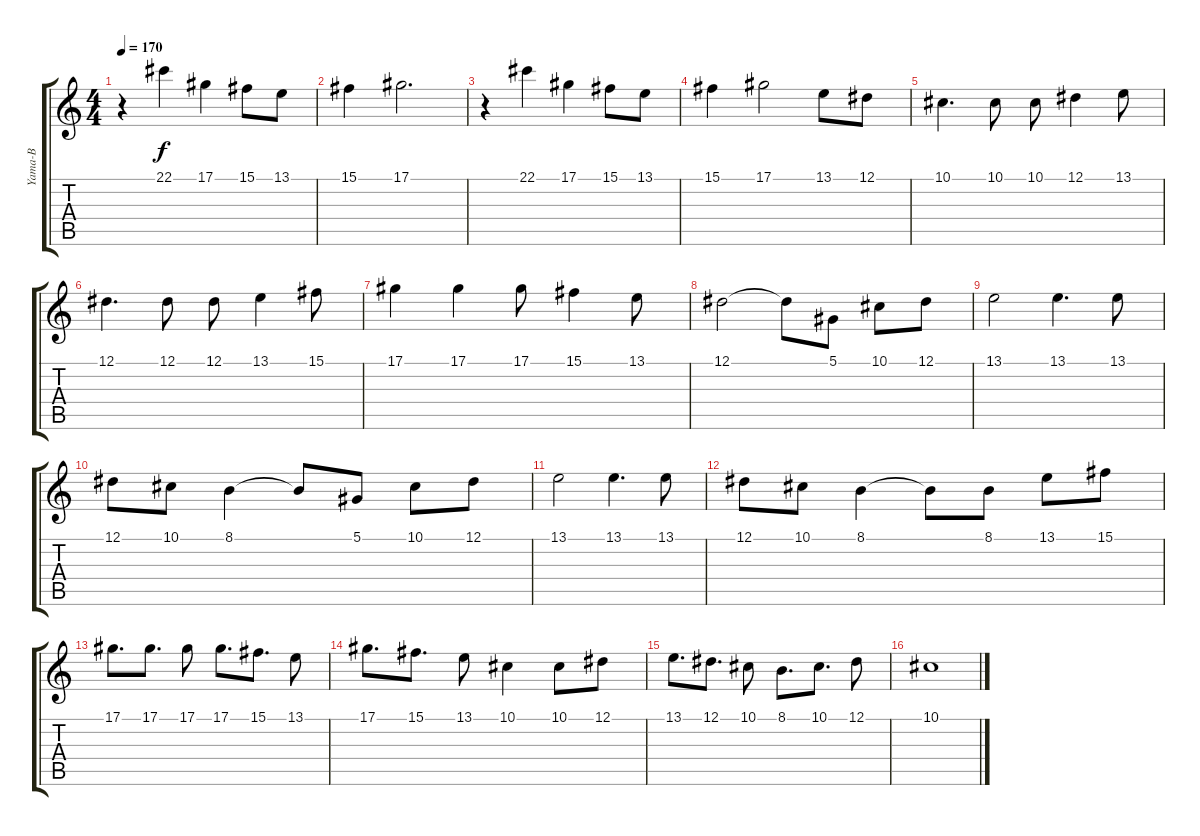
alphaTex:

\track ("Yama-B" "Yama-B") {instrument altosax}
\staff {score tabs}
\tuning (Eb4 Bb3 Gb3 Db3 Ab2 Eb2) {hide}
\ts (4 4)
\tempo 170
\clef g2
\ks c
r.4{dy f} 22.1.4 17.1.4 15.1.8 13.1.8 |
15.1.4 17.1.2{d} |
r.4 22.1.4 17.1.4 15.1.8 13.1.8 |
15.1.4 17.1.2 13.1.8 12.1.8 |
10.1.4{d} 10.1.8 10.1.8 12.1.4 13.1.8 |
12.1.4{d} 12.1.8 12.1.8 13.1.4 15.1.8 |
17.1.4 17.1.4 17.1.8 15.1.4 13.1.8 |
12.1.2 12.1{t}.8 5.1.8 10.1.8 12.1.8 |
13.1.2 13.1.4{d} 13.1.8 |
12.1.8 10.1.8 8.1.4 8.1{t}.8 5.1.8 10.1.8 12.1.8 |
13.1.2 13.1.4{d} 13.1.8 |
12.1.8 10.1.8 8.1.4 8.1{t}.8 8.1.8 13.1.8 15.1.8 |
17.1.8{d} 17.1.8{d} 17.1.8 17.1.8{d} 15.1.8{d} 13.1.8 |
17.1.8{d} 15.1.8{d} 13.1.8 10.1.4 10.1.8 12.1.8 |
13.1.8{d} 12.1.8{d} 10.1.8 8.1.8{d} 10.1.8{d} 12.1.8 |
10.1.1
